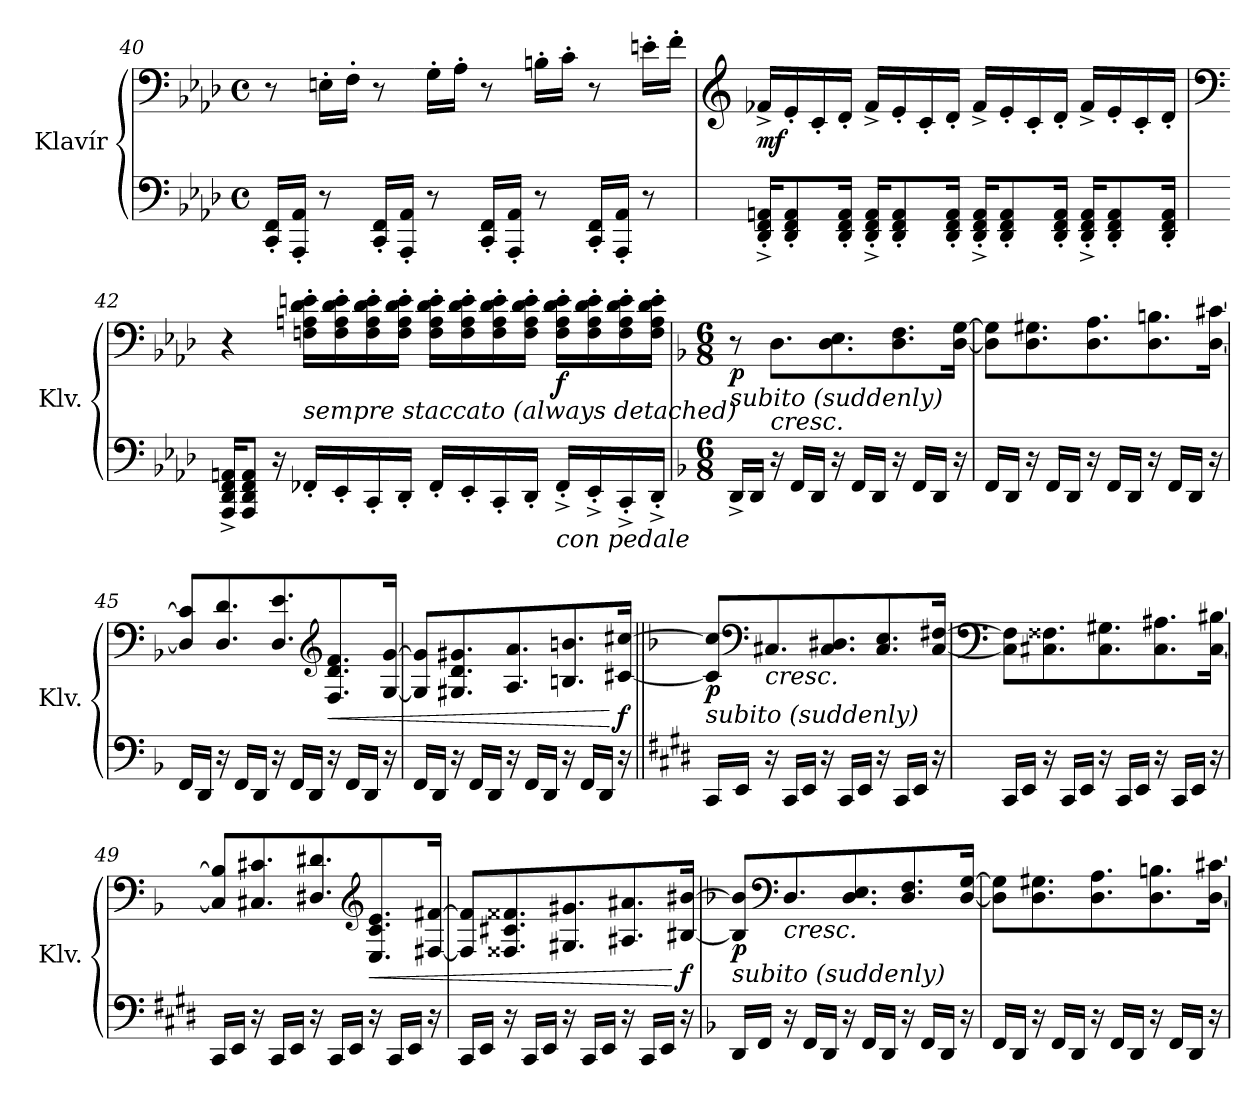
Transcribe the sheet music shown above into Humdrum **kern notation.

**kern	**kern	**dynam
*part1	*part1	*part1
*staff2	*staff1	*staff1/2
*I"Klavír	*	*
*I'Klv.	*	*
*clefF4	*clefF4	*
*k[b-e-a-d-]	*k[b-e-a-d-]	*
*M4/4	*M4/4	*
*met(c)	*met(c)	*
=40	=40	=40
16CC/' 16FF/'LL	8r	.
16AAA-/' 16AA-/'JJ	.	.
8r	16En'\LL	.
.	16F'\JJ	.
16CC/' 16FF/'LL	8r	.
16AAA-/' 16AA-/'JJ	.	.
8r	16G'\LL	.
.	16A-'\JJ	.
16CC/' 16FF/'LL	8r	.
16AAA-/' 16AA-/'JJ	.	.
8r	16Bn'\LL	.
.	16c'\JJ	.
16CC/' 16FF/'LL	8r	.
16AAA-/' 16AA-/'JJ	.	.
8r	16en'\LL	.
.	16f'\JJ	.
!!LO:LB:g=z
=41	=41	=41
*	*clefG2	*
!	!	!LO:DY:b
16DD-/'^ 16FF/'^ 16AAn/'^KL	16f-X^/LL	mf
8DD-/' 8FF/' 8AA/'	16e-'/	.
.	16c'/	.
16DD-/' 16FF/' 16AA/'Jk	16d-'/JJ	.
16DD-/'^ 16FF/'^ 16AA/'^KL	16f-^/LL	.
8DD-/' 8FF/' 8AA/'	16e-'/	.
.	16c'/	.
16DD-/' 16FF/' 16AA/'Jk	16d-'/JJ	.
16DD-/'^ 16FF/'^ 16AA/'^KL	16f-^/LL	.
8DD-/' 8FF/' 8AA/'	16e-'/	.
.	16c'/	.
16DD-/' 16FF/' 16AA/'Jk	16d-'/JJ	.
16DD-/'^ 16FF/'^ 16AA/'^KL	16f-^/LL	.
8DD-/' 8FF/' 8AA/'	16e-'/	.
.	16c'/	.
16DD-/' 16FF/' 16AA/'Jk	16d-'/JJ	.
!!LO:LB:g=z
=42	=42	=42
*	*clefF4	*
16AAA-/^ 16DD-/^ 16FF/^ 16AAn/^KL	4r	.
8AAA-/ 8DD-/ 8FF/ 8AA/J	.	.
16r	.	.
!	!LO:TX:b:i:t=sempre staccato (always detached)	!
16FF-X'/LL	16Fn\' 16An\' 16d-\' 16en\'LL	.
16EE-'/	16F\' 16A\' 16d-\' 16e\'	.
16CC'/	16F\' 16A\' 16d-\' 16e\'	.
16DD-'/JJ	16F\' 16A\' 16d-\' 16e\'JJ	.
16FF-'/LL	16F\' 16A\' 16d-\' 16e\'LL	.
16EE-'/	16F\' 16A\' 16d-\' 16e\'	.
16CC'/	16F\' 16A\' 16d-\' 16e\'	.
16DD-'/JJ	16F\' 16A\' 16d-\' 16e\'JJ	.
!LO:TX:b:i:t=con pedale	!	!
!	!	!LO:DY:b
16FF-'^/LL	16F\' 16A\' 16d-\' 16e\'LL	f
16EE-'^/	16F\' 16A\' 16d-\' 16e\'	.
16CC'^/	16F\' 16A\' 16d-\' 16e\'	.
16DD-'^/JJ	16F\' 16A\' 16d-\' 16e\'JJ	.
=43	=43	=43
*k[b-]	*k[b-]	*
*M6/8	*M6/8	*
!	!LO:TX:b:i:t=subito (suddenly)	!
!	!	!LO:DY:b
16DD^/LL	8r	p
16DD/JJ	.	.
!	!LO:TX:b:i:t=cresc.	!
16r	8.D\L	.
16FF/LL	.	.
16DD/JJ	.	.
16r	8.D\ 8.E\	.
16FF/LL	.	.
16DD/JJ	.	.
16r	8.D\ 8.F\	.
16FF/LL	.	.
16DD/JJ	.	.
16r	[16D\ [16G\Jk	.
!!LO:LB:g=z
=44	=44	=44
16FF/LL	8D\] 8G\]L	.
16DD/JJ	.	.
16r	8.D\ 8.G#X\	.
16FF/LL	.	.
16DD/JJ	.	.
16r	8.D\ 8.A\	.
16FF/LL	.	.
16DD/JJ	.	.
16r	8.D\ 8.Bn\	.
16FF/LL	.	.
16DD/JJ	.	.
16r	[16D\ [16c#X\Jk	.
=45	=45	=45
16FF/LL	8D/] 8c#/]L	.
16DD/JJ	.	.
16r	8.D/ 8.d/	.
16FF/LL	.	.
16DD/JJ	.	.
16r	8.D/ 8.e/	.
16FF/LL	.	.
16DD/JJ	.	.
*	*clefG2	*
!	!	!LO:HP:b
16r	8.F/ 8.d/ 8.f/	<
16FF/LL	.	.
16DD/JJ	.	.
16r	[16G/ [16g/Jk	.
=46	=46	=46
16FF/LL	8G/] 8g/]L	.
16DD/JJ	.	.
16r	8.G#X/ 8.d/ 8.g#X/	.
16FF/LL	.	.
16DD/JJ	.	.
16r	8.A/ 8.a/	.
16FF/LL	.	.
16DD/JJ	.	.
16r	8.Bn/ 8.bn/	.
16FF/LL	.	.
16DD/JJ	.	.
!	!	!LO:DY:n=1:b
16r	[16c#X/ [16cc#X/Jk	[ f
!!LO:LB:g=z
=47||	=47||	=47||
*k[f#c#g#d#]	*	*
!	!LO:TX:b:i:t=subito (suddenly)	!
!	!	!LO:DY:b
16CC#/LL	8c#/] 8cc#/]L	p
16EE/JJ	.	.
*	*clefF4	*
!	!LO:TX:b:i:t=cresc.	!
16r	8.C#/	.
16CC#/LL	.	.
16EE/JJ	.	.
16r	8.C#/ 8.D#/	.
16CC#/LL	.	.
16EE/JJ	.	.
16r	8.C#/ 8.E/	.
16CC#/LL	.	.
16EE/JJ	.	.
16r	[16C#/ [16F#/Jk	.
=48	=48	=48
*	*clefF4	*
16CC#/LL	8C#\] 8F#\]L	.
16EE/JJ	.	.
16r	8.C#\ 8.F##X\	.
16CC#/LL	.	.
16EE/JJ	.	.
16r	8.C#\ 8.G#\	.
16CC#/LL	.	.
16EE/JJ	.	.
16r	8.C#\ 8.A#X\	.
16CC#/LL	.	.
16EE/JJ	.	.
16r	[16C#\ [16B#X\Jk	.
=49	=49	=49
16CC#/LL	8C#/] 8B#/]L	.
16EE/JJ	.	.
16r	8.C#/ 8.c#/	.
16CC#/LL	.	.
16EE/JJ	.	.
16r	8.D#/ 8.d#/	.
16CC#/LL	.	.
16EE/JJ	.	.
*	*clefG2	*
!	!	!LO:HP:b
16r	8.E/ 8.c#/ 8.e/	<
16CC#/LL	.	.
16EE/JJ	.	.
16r	[16F#/ [16f#/Jk	.
!!LO:PB:g=z
=50	=50	=50
16CC#/LL	8F#/] 8f#/]L	.
16EE/JJ	.	.
16r	8.F##X/ 8.c#/ 8.f##X/	.
16CC#/LL	.	.
16EE/JJ	.	.
16r	8.G#/ 8.g#/	.
16CC#/LL	.	.
16EE/JJ	.	.
16r	8.A#X/ 8.a#X/	.
16CC#/LL	.	.
16EE/JJ	.	.
!	!	!LO:DY:n=1:b
16r	[16B#X/ [16b#X/Jk	[ f
=51	=51	=51
*k[b-]	*	*
!	!LO:TX:b:i:t=subito (suddenly)	!
!	!	!LO:DY:b
16DD/LL	8B#/] 8b#/]L	p
16FF/JJ	.	.
*	*clefF4	*
!	!LO:TX:b:i:t=cresc.	!
16r	8.D/	.
16FF/LL	.	.
16DD/JJ	.	.
16r	8.D/ 8.E/	.
16FF/LL	.	.
16DD/JJ	.	.
16r	8.D/ 8.F/	.
16FF/LL	.	.
16DD/JJ	.	.
16r	[16D/ [16G/Jk	.
=52	=52	=52
16FF/LL	8D\] 8G\]L	.
16DD/JJ	.	.
16r	8.D\ 8.G#X\	.
16FF/LL	.	.
16DD/JJ	.	.
16r	8.D\ 8.A\	.
16FF/LL	.	.
16DD/JJ	.	.
16r	8.D\ 8.Bn\	.
16FF/LL	.	.
16DD/JJ	.	.
16r	[16D\ [16c#X\Jk	.
=	=	=
*-	*-	*-
